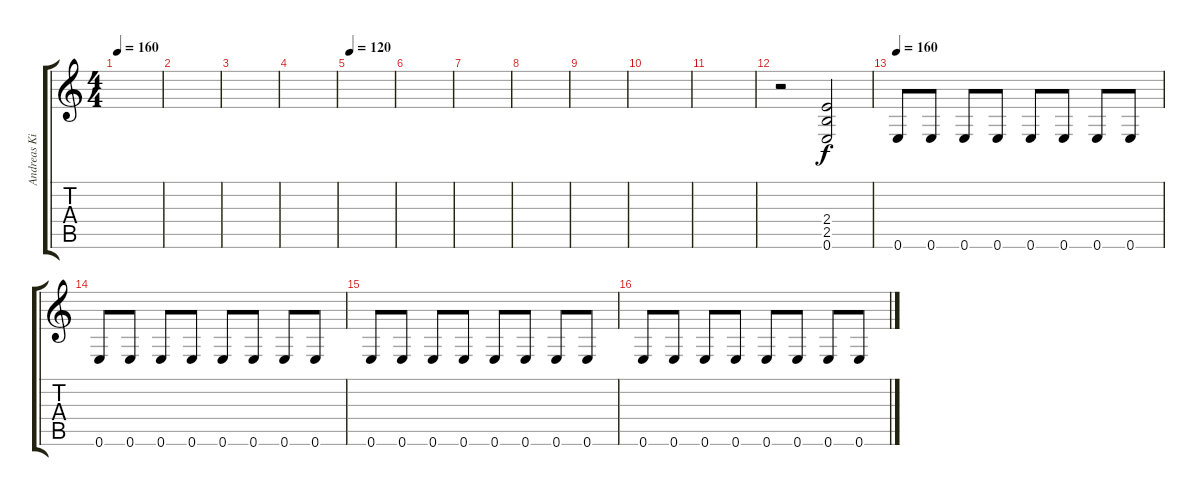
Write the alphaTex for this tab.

\track ("Andreas Kisser" "Andreas Ki") {instrument distortionguitar}
\staff {score tabs}
\tuning (E4 B3 G3 D3 A2 E2) {hide}
\ts (4 4)
\tempo 160
\tempo 132
\tempo 160
\clef g2
\ks c
|
|
|
|
\tempo 120
|
|
|
|
|
|
|
r.2 (2.4 2.5 0.6).2 |
\tempo 180
\tempo 160
0.6.8 0.6.8 0.6.8 0.6.8 0.6.8 0.6.8 0.6.8 0.6.8 |
0.6.8 0.6.8 0.6.8 0.6.8 0.6.8 0.6.8 0.6.8 0.6.8 |
0.6.8 0.6.8 0.6.8 0.6.8 0.6.8 0.6.8 0.6.8 0.6.8 |
0.6.8 0.6.8 0.6.8 0.6.8 0.6.8 0.6.8 0.6.8 0.6.8
